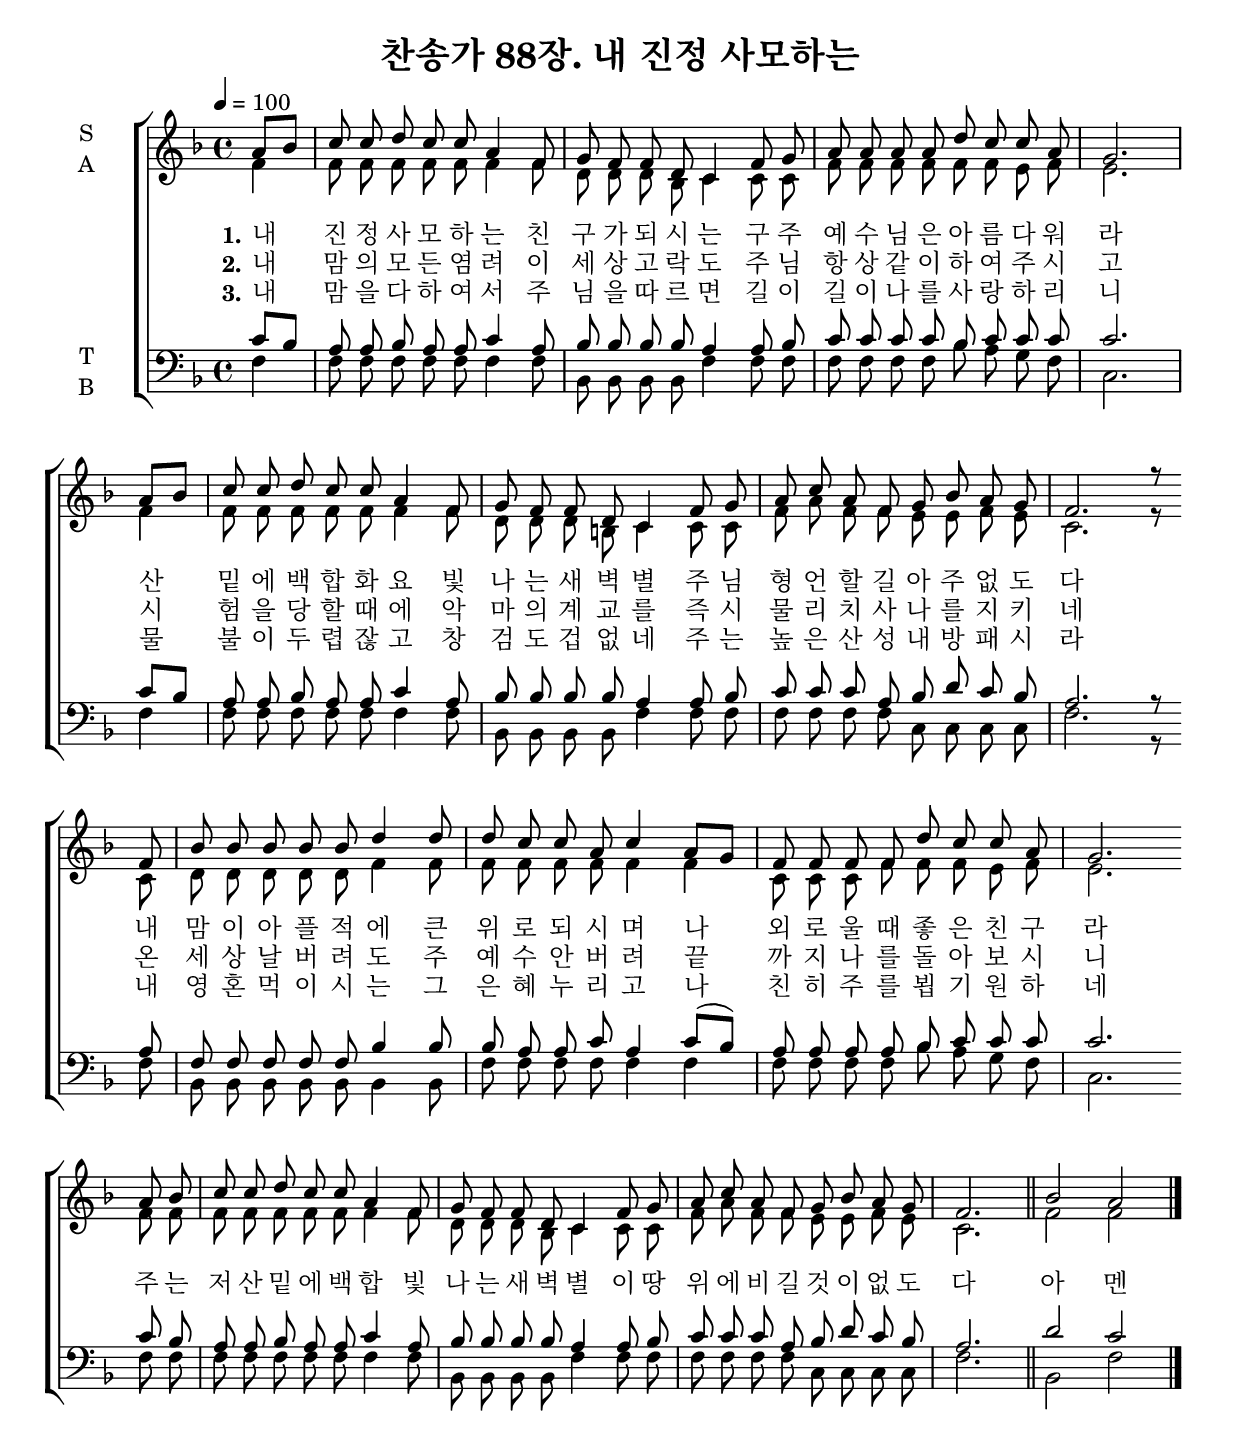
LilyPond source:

\version "2.22.0"
\include "english.ly"
\header {
  title = "찬송가 88장. 내 진정 사모하는"
}

global = {
  \time 4/4
  \key f \major
  \tempo 4=100
  \autoBeamOff
}

soprano = \relative c'' {
  \global
  \partial 4 a8[ bf]   c   c d c c  a4 f8  g f f d c4 f8 g    a a  a  a d c c a g2.  \bar "|" \break 
  a8[ bf] c c d c c a4 f8 g f f d c4 f8 g a c a f g bf a g f2. r8  \bar "" \break 
  
  f8 bf bf bf bf bf d4 d8 d c c a c4 a8 [  g] f f f f d' c c a g2.  \bar "" \break 
  
  a8 bf c c d c c a4 f8 g f f d c4 f8 g a c a f g bf a g \partial 2. f2.   \bar "||"  bf2 a \bar "|."
} 

alto = \relative c' {
  \global
  f4      f8 f f f f f4 f8 d d d bf c4 c8 c f f f f f f e f e2. 
  
  f4     f8 f f f f f4 f8 d d d b c4 c8 c f a f f e e f e c2. r8  
  
  c8 d d d d d f4 f8 f f f f f4 f c8 c c f f f e f e 2.
  
  f8 f f f f f f f4 f8 d d d bf c4 c8 c f a f f e e f e c2. f2 f
  
}

tenor = \relative c' {
  \global
  c8 [bf  ]a a bf a a c4 a8 bf bf bf bf a4 a8 bf c c c c bf c c c c2. 
  
  c8[ bf ]a a bf a a c4 a8 bf bf bf bf a4 a8 bf c c c a bf d c bf a2. r8
  
  a f f f f f bf4 bf8 bf a a c a4 c8[( bf]) a a a a bf c c c c2. 
  
  c8 bf a a bf a a c4 a8 bf bf bf bf a4 a8 bf c c c a bf d c bf a2.       
  
  d2 c
  
}

bass = \relative c {
  \global
  f4 f8 f f f f f4 f8 bf, bf bf bf f'4 f8 f f f f f bf a g f c2. 
  
  f4 f8 f f f f f4 f8 bf, bf bf bf f'4 f8 f f f f f c c c c f2. r8
  
  f bf, bf bf bf bf bf4 bf8 f' f f f f4 f f8 f f f bf a g f c2. 
  
  f8 f f f f f f f4 f8 bf, bf bf bf f'4 f8 f f f f f c c c c f2. bf,2 f' 
  
}

verseOne = \lyricmode {
  \set stanza = "1."
내   진 정   사 모 하 는   친 구 가   되 시 는   구 주   예 수 님 은   아 름 다 워 라 
산   밑 에   백 합 화 요   빛   나 는   새 벽   별   주 님   형 언 할   길   아 주   없 도 다 
내   맘 이   아 플 적 에   큰   위 로   되 시 며   나    외 로 울   때   좋 은   친 구 라 
주 는   저   산   밑 에   백 합 빛   나 는   새 벽   별 이   땅   위 에   비 길   것 이   없 도 다   아 멘 


  
}

verseTwo = \lyricmode {
  \set stanza = "2."
 내   맘 의   모 든   염 려   이   세 상   고 락 도   주 님   항 상   같 이   하 여   주 시 고 
시 험 을   당 할   때 에   악 마 의   계 교 를   즉 시   물 리 치 사   나 를   지 키 네 
온   세 상   날   버 려 도   주   예 수   안   버 려   끝 까 지   나 를   돌 아 보 시 니 

  
}

verseThree = \lyricmode {
  \set stanza = "3."
내   맘 을   다 하 여 서   주 님 을   따 르 면   길 이 길 이   나 를   사 랑 하 리 니 
물   불 이   두 렵 잖 고   창   검 도   겁 없 네   주 는   높 은   산 성   내   방 패 시 라 
내   영 혼   먹 이 시 는   그   은 혜   누 리 고   나   친 히   주 를   뵙 기   원 하 네 
  
}

\score {
  \new ChoirStaff <<
    \new Staff \with {
      midiInstrument = "choir aahs"
      instrumentName = \markup \center-column { S A }
    } <<
      \new Voice = "soprano" { \voiceOne \soprano }
      \new Voice = "alto" { \voiceTwo \alto }
    >>
    \new Lyrics \with {
      \override VerticalAxisGroup #'staff-affinity = #CENTER
    } \lyricsto "soprano" \verseOne
    \new Lyrics \with {
      \override VerticalAxisGroup #'staff-affinity = #CENTER
    } \lyricsto "soprano" \verseTwo
    \new Lyrics \with {
      \override VerticalAxisGroup #'staff-affinity = #CENTER
    } \lyricsto "soprano" \verseThree
    \new Staff \with {
      midiInstrument = "choir aahs"
      instrumentName = \markup \center-column { T B }
    } <<
      \clef bass
      \new Voice = "tenor" { \voiceOne \tenor }
      \new Voice = "bass" { \voiceTwo \bass }
    >>
  >>
  \layout { }
  \midi { }
}
